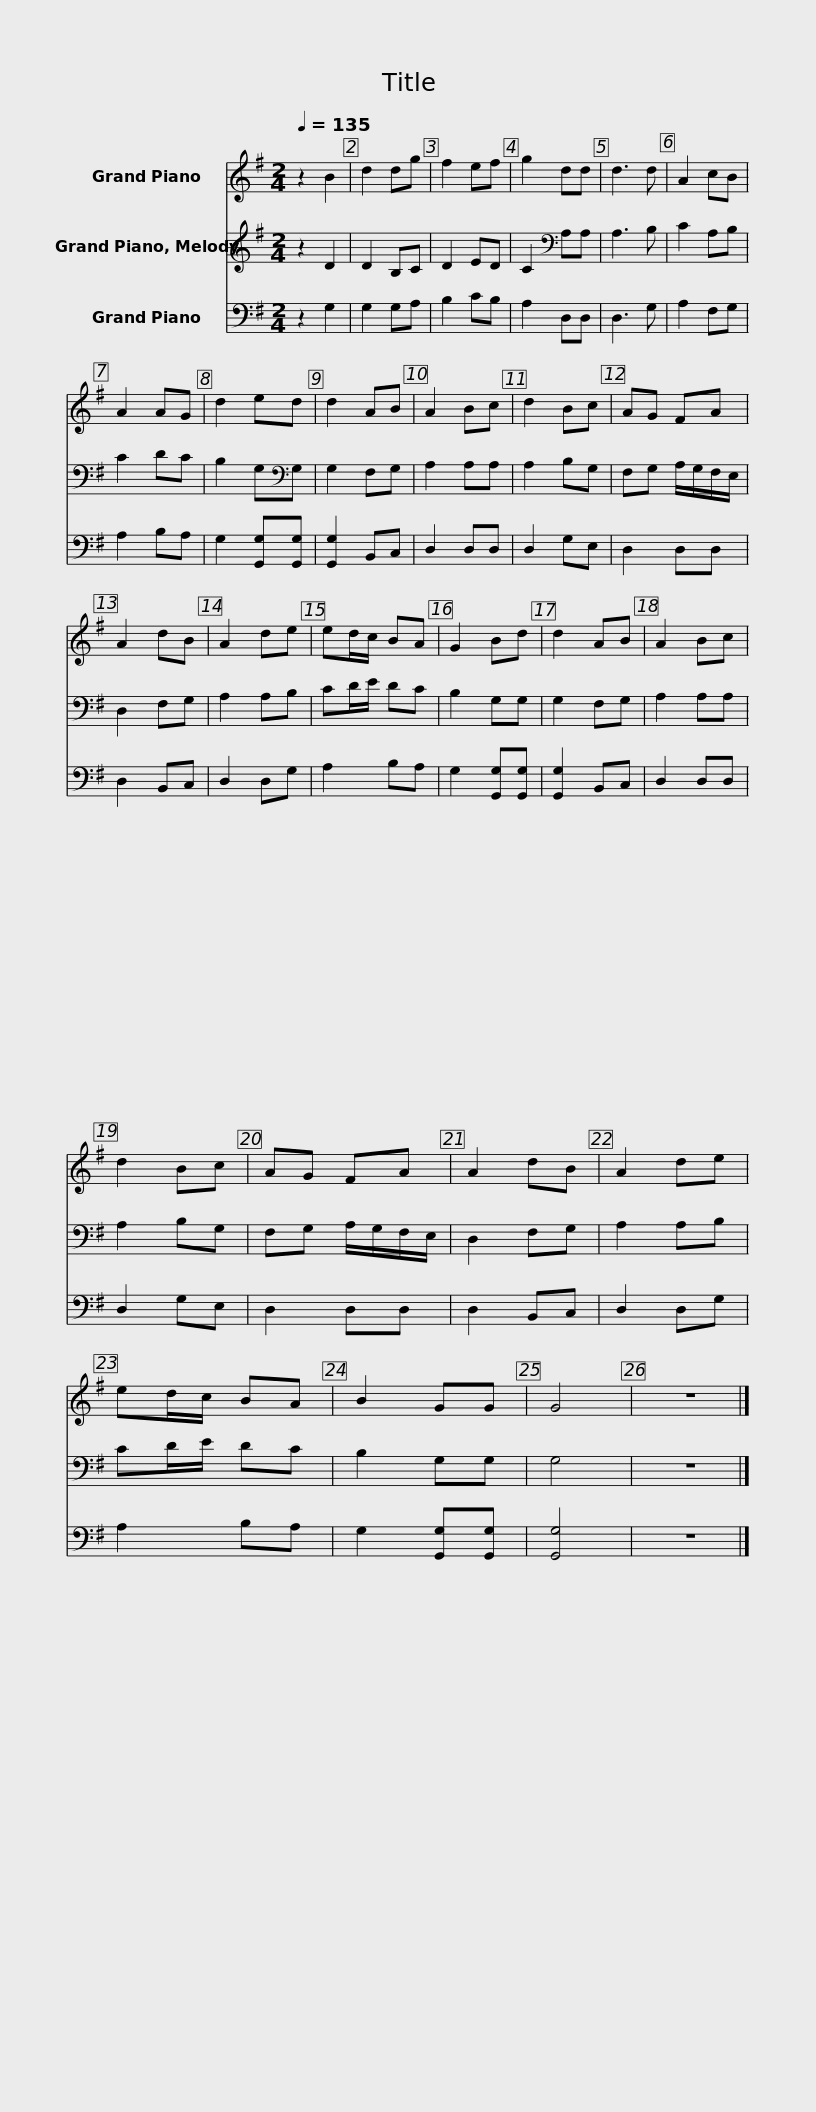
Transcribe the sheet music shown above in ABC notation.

X:1
%%score 1 2 3
L:1/8
Q:1/4=135
M:2/4
I:linebreak $
K:G
V:1 treble
V:2 treble
V:3 bass
V:1
 z2 B2 | d2 dg | f2 ef | g2 dd | d3 d | %5
 A2 cB | A2 AG | d2 ed |$ d2 AB | A2 Bc | %10
 d2 Bc | AG FA | A2 dB | A2 de | ed/c/ BA | %15
 G2 Bd | d2 AB | A2 Bc | d2 Bc |$ AG FA | %20
 A2 dB | A2 de | ed/c/ BA | B2 GG | G4 | %25
 z4 |] %26
V:2
 z2 D2 | D2 B,C | D2 ED | C2[K:bass] A,A, | A,3 B, | %5
 C2 A,B, | C2 DC | B,2 G,[K:bass]G, |$ G,2 F,G, | A,2 A,A, | %10
 A,2 B,G, | F,G, A,/G,/F,/E,/ | D,2 F,G, | A,2 A,B, | CD/E/ DC | %15
 B,2 G,G, | G,2 F,G, | A,2 A,A, | A,2 B,G, |$ F,G, A,/G,/F,/E,/ | %20
 D,2 F,G, | A,2 A,B, | CD/E/ DC | B,2 G,G, | G,4 | %25
 z4 |] %26
V:3
 z2 G,2 | G,2 G,A, | B,2 CB, | A,2 D,D, | D,3 G, | %5
 A,2 F,G, | A,2 B,A, | G,2 [G,,G,][G,,G,] |$ [G,,G,]2 B,,C, | D,2 D,D, | %10
 D,2 G,E, | D,2 D,D, | D,2 B,,C, | D,2 D,G, | A,2 B,A, | %15
 G,2 [G,,G,][G,,G,] | [G,,G,]2 B,,C, | D,2 D,D, | D,2 G,E, |$ D,2 D,D, | %20
 D,2 B,,C, | D,2 D,G, | A,2 B,A, | G,2 [G,,G,][G,,G,] | [G,,G,]4 | %25
 z4 |] %26
